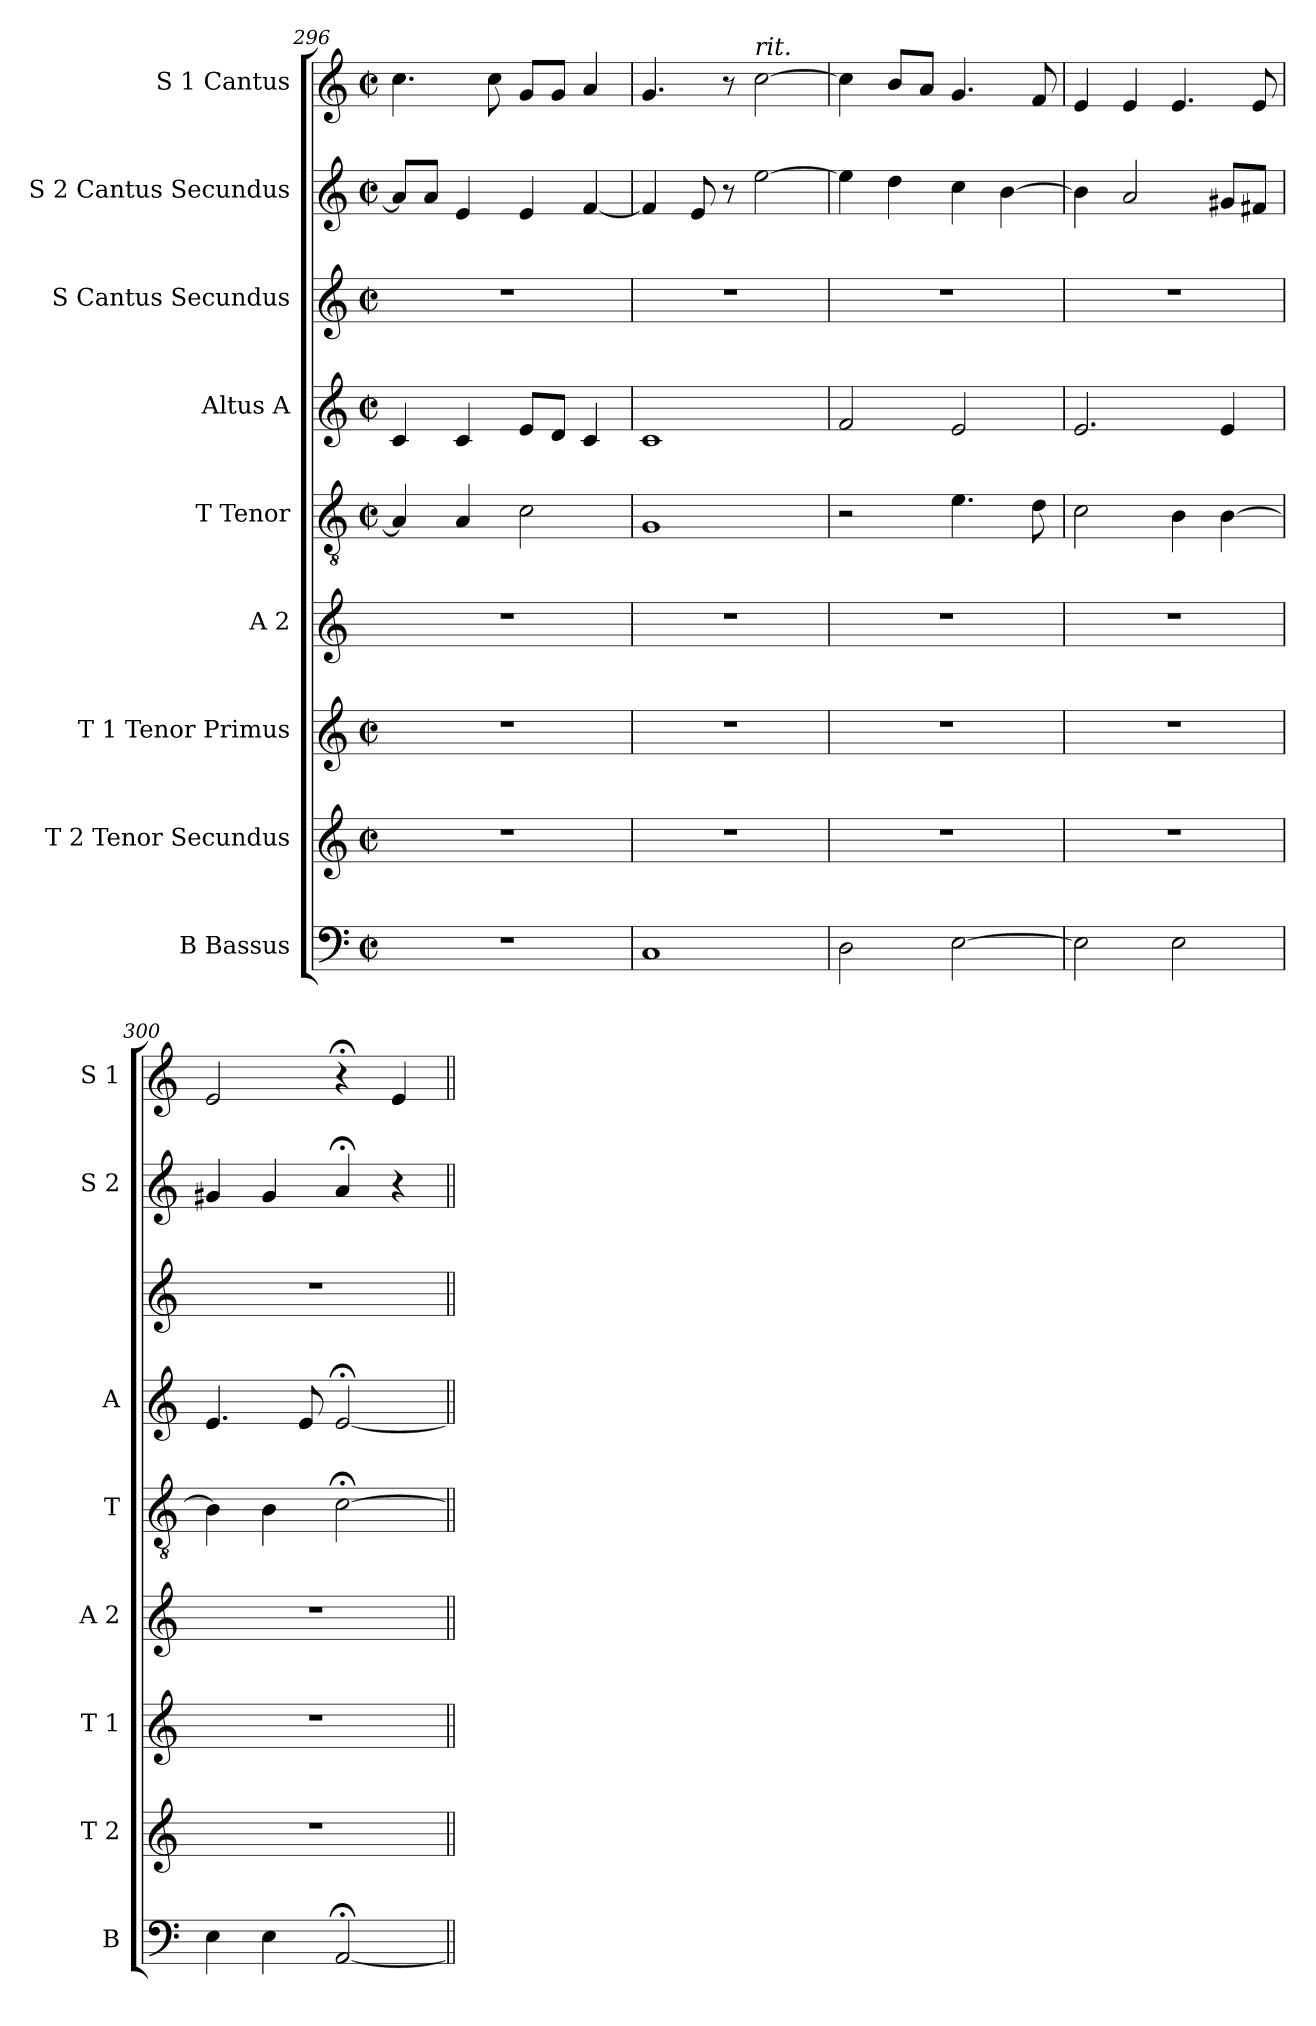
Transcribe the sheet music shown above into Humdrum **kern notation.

**kern	**kern	**kern	**kern	**kern	**kern	**kern	**kern	**kern
*part9	*part8	*part7	*part6	*part5	*part4	*part3	*part2	*part1
*staff9	*staff8	*staff7	*staff6	*staff5	*staff4	*staff3	*staff2	*staff1
*I"B Bassus	*I"T 2 Tenor Secundus	*I"T 1 Tenor Primus	*I"A 2	*I"T Tenor	*I"Altus A	*I"S Cantus Secundus	*I"S 2 Cantus Secundus	*I"S 1 Cantus
*I'B	*I'T 2	*I'T 1	*I'A 2	*I'T	*I'A	*	*I'S 2	*I'S 1
*clefF4	*clefG2	*clefG2	*clefG2	*clefGv2	*clefG2	*clefG2	*clefG2	*clefG2
*k[]	*k[]	*k[]	*k[]	*k[]	*k[]	*k[]	*k[]	*k[]
*C:	*C:	*C:	*C:	*C:	*C:	*C:	*C:	*C:
*M2/2	*M2/2	*M2/2	*	*M2/2	*M2/2	*M2/2	*M2/2	*M2/2
*met(c|)	*met(c|)	*met(c|)	*	*met(c|)	*met(c|)	*met(c|)	*met(c|)	*met(c|)
=296	=296	=296	=296	=296	=296	=296	=296	=296
1r	1r	1r	1r	4A/]	4c/	1r	8a/L]	4.cc\
.	.	.	.	.	.	.	8a/J	.
.	.	.	.	4A/	4c/	.	4e/	.
.	.	.	.	.	.	.	.	8cc\
.	.	.	.	2c\	8e/L	.	4e/	8g/L
.	.	.	.	.	8d/J	.	.	8g/J
.	.	.	.	.	4c/	.	[<4f/	4a/
=297	=297	=297	=297	=297	=297	=297	=297	=297
1C	1r	1r	1r	1G	1c	1r	4f/]	4.g/
.	.	.	.	.	.	.	8e/	.
.	.	.	.	.	.	.	8r	8r
!	!	!	!	!	!	!	!	!LO:TX:a:i:t=rit.
.	.	.	.	.	.	.	[>2ee\	[>2cc\
=298	=298	=298	=298	=298	=298	=298	=298	=298
2D\	1r	1r	1r	2r	2f/	1r	4ee\]	4cc\]
.	.	.	.	.	.	.	4dd\	8b/L
.	.	.	.	.	.	.	.	8a/J
[>2E\	.	.	.	4.e\	2e/	.	4cc\	4.g/
.	.	.	.	.	.	.	[>4b\	.
.	.	.	.	8d\	.	.	.	8f/
=299	=299	=299	=299	=299	=299	=299	=299	=299
2E\]	1r	1r	1r	2c\	2.e/	1r	4b\]	4e/
.	.	.	.	.	.	.	2a/	4e/
2E\	.	.	.	4B\	.	.	.	4.e/
.	.	.	.	[>4B\	4e/	.	8g#X/L	.
.	.	.	.	.	.	.	8f#X/J	8e/
!!LO:PB:g=z
=300	=300	=300	=300	=300	=300	=300	=300	=300
4E\	1r	1r	1r	4B\]	4.e/	1r	4g#X/	2e/
4E\	.	.	.	4B\	.	.	4g#/	.
.	.	.	.	.	8e/	.	.	.
[<2AA;/	.	.	.	[>2c;<\	[<2e;/	.	4a;/	4r;<
.	.	.	.	.	.	.	4r	4e/
=||	=||	=||	=||	=||	=||	=||	=||	=||
*-	*-	*-	*-	*-	*-	*-	*-	*-
